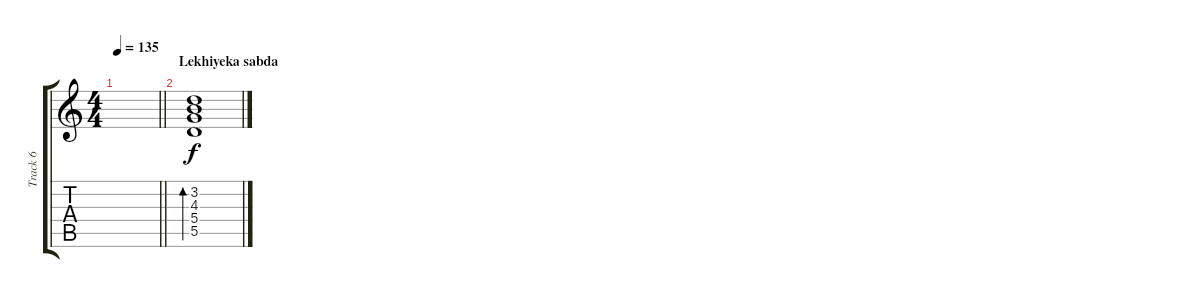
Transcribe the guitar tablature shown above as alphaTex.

\track ("Track 6" "Track 6") {instrument electricguitarclean}
\staff {score tabs}
\tuning (E4 B3 G3 D3 A2 E2) {hide}
\ts (4 4)
\tempo 135
\clef g2
\barLineRight lightlight
\ks c
|
\section ("" "Lekhiyeka sabda ")
(3.2 4.3 5.4 5.5).1{bd 240}
